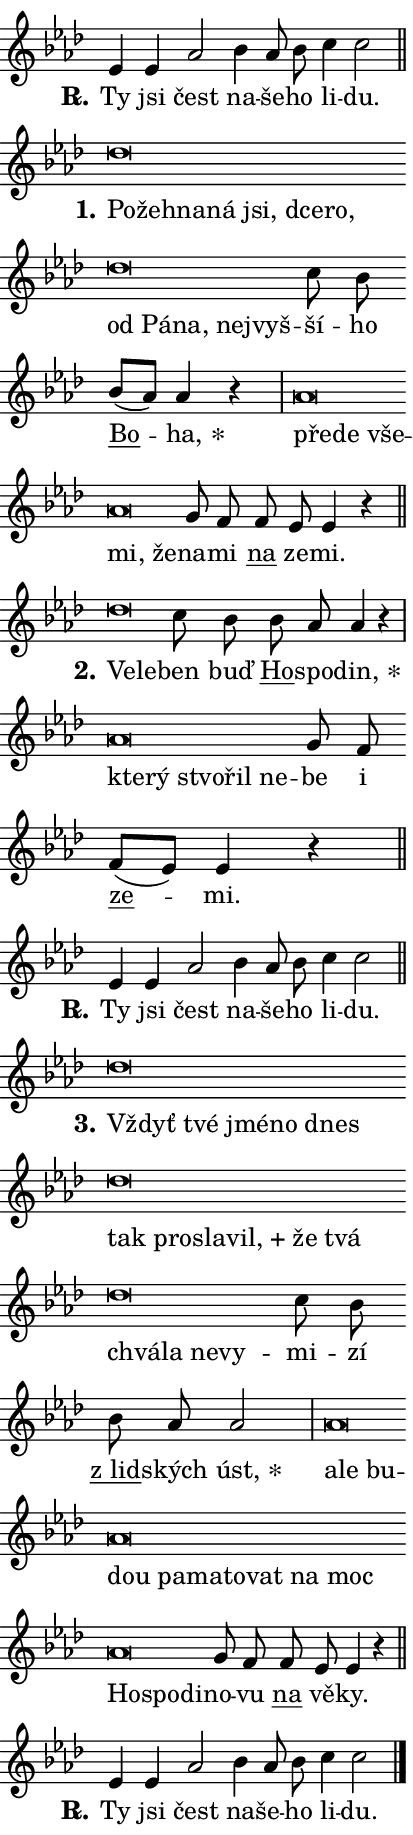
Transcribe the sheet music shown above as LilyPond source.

\version "2.24.0"
\header { tagline = "" }
\paper {
  indent = 0\cm
  top-margin = 0\cm
  right-margin = 0.13\cm % to fit lyric hyphens
  bottom-margin = 0\cm
  left-margin = 0\cm
  paper-width = 7\cm
  page-breaking = #ly:one-page-breaking
  system-system-spacing.basic-distance = #11
  score-system-spacing.basic-distance = #11
  ragged-last = ##f
}


%% Author: Thomas Morley
%% https://lists.gnu.org/archive/html/lilypond-user/2020-05/msg00002.html
#(define (line-position grob)
"Returns position of @var[grob} in current system:
   @code{'start}, if at first time-step
   @code{'end}, if at last time-step
   @code{'middle} otherwise
"
  (let* ((col (ly:item-get-column grob))
         (ln (ly:grob-object col 'left-neighbor))
         (rn (ly:grob-object col 'right-neighbor))
         (col-to-check-left (if (ly:grob? ln) ln col))
         (col-to-check-right (if (ly:grob? rn) rn col))
         (break-dir-left
           (and
             (ly:grob-property col-to-check-left 'non-musical #f)
             (ly:item-break-dir col-to-check-left)))
         (break-dir-right
           (and
             (ly:grob-property col-to-check-right 'non-musical #f)
             (ly:item-break-dir col-to-check-right))))
        (cond ((eqv? 1 break-dir-left) 'start)
              ((eqv? -1 break-dir-right) 'end)
              (else 'middle))))

#(define (tranparent-at-line-position vctor)
  (lambda (grob)
  "Relying on @code{line-position} select the relevant enry from @var{vctor}.
Used to determine transparency,"
    (case (line-position grob)
      ((end) (not (vector-ref vctor 0)))
      ((middle) (not (vector-ref vctor 1)))
      ((start) (not (vector-ref vctor 2))))))

noteHeadBreakVisibility =
#(define-music-function (break-visibility)(vector?)
"Makes @code{NoteHead}s transparent relying on @var{break-visibility}"
#{
  \override NoteHead.transparent =
    #(tranparent-at-line-position break-visibility)
#})

#(define delete-ledgers-for-transparent-note-heads
  (lambda (grob)
    "Reads whether a @code{NoteHead} is transparent.
If so this @code{NoteHead} is removed from @code{'note-heads} from
@var{grob}, which is supposed to be @code{LedgerLineSpanner}.
As a result ledgers are not printed for this @code{NoteHead}"
    (let* ((nhds-array (ly:grob-object grob 'note-heads))
           (nhds-list
             (if (ly:grob-array? nhds-array)
                 (ly:grob-array->list nhds-array)
                 '()))
           ;; Relies on the transparent-property being done before
           ;; Staff.LedgerLineSpanner.after-line-breaking is executed.
           ;; This is fragile ...
           (to-keep
             (remove
               (lambda (nhd)
                 (ly:grob-property nhd 'transparent #f))
               nhds-list)))
      ;; TODO find a better method to iterate over grob-arrays, similiar
      ;; to filter/remove etc for lists
      ;; For now rebuilt from scratch
      (set! (ly:grob-object grob 'note-heads)  '())
      (for-each
        (lambda (nhd)
          (ly:pointer-group-interface::add-grob grob 'note-heads nhd))
        to-keep))))

squashNotes = {
  \override NoteHead.X-extent = #'(-0.2 . 0.2)
  \override NoteHead.Y-extent = #'(-0.75 . 0)
  \override NoteHead.stencil =
    #(lambda (grob)
       (let ((pos (ly:grob-property grob 'staff-position)))
         (begin
           (if (< pos -7) (display "ERROR: Lower brevis then expected\n") (display ""))
           (if (<= pos -6) ly:text-interface::print ly:note-head::print))))
}
unSquashNotes = {
  \revert NoteHead.X-extent
  \revert NoteHead.Y-extent
  \revert NoteHead.stencil
}

hideNotes = \noteHeadBreakVisibility #begin-of-line-visible
unHideNotes = \noteHeadBreakVisibility #all-visible

% work-around for resetting accidentals
% https://lilypond.org/doc/v2.23/Documentation/notation/displaying-rhythms#unmetered-music
cadenzaMeasure = {
  \cadenzaOff
  \partial 1024 s1024
  \cadenzaOn
}

#(define-markup-command (accent layout props text) (markup?)
  "Underline accented syllable"
  (interpret-markup layout props
    #{\markup \override #'(offset . 4.3) \underline { #text }#}))

responsum = \markup \concat {
  "R" \hspace #-1.05 \path #0.1 #'((moveto 0 0.07) (lineto 0.9 0.8)) \hspace #0.05 "."
}

spaceSize = #0.6828661417322834 % exact space size for TeX Gyre Schola

\layout {
  \context {
    \Staff
    \remove "Time_signature_engraver"
    \override LedgerLineSpanner.after-line-breaking = #delete-ledgers-for-transparent-note-heads
  }
  \context {
    \Lyrics {
      \override LyricSpace.minimum-distance = \spaceSize
      \override LyricText.font-name = #"TeX Gyre Schola"
      \override LyricText.font-size = 1
      \override StanzaNumber.font-name = #"TeX Gyre Schola Bold"
      \override StanzaNumber.font-size = 1
    }
  }
  \context {
    \Score 
    \override NoteHead.text =
      #(lambda (grob) 
        (let ((pos (ly:grob-property grob 'staff-position)))
          #{\markup {
            \combine
              \halign #-0.55 \raise #(if (= pos -6) 0 0.5) \override #'(thickness . 2) \draw-line #'(3.2 . 0)
              \musicglyph "noteheads.sM1"
          }#}))
  }
}

% magnetic-lyrics.ily
%
%   written by
%     Jean Abou Samra <jean@abou-samra.fr>
%     Werner Lemberg <wl@gnu.org>
%
%   adapted by
%     Jiri Hon <jiri.hon@gmail.com>
%
% Version 2022-Apr-15

% https://www.mail-archive.com/lilypond-user@gnu.org/msg149350.html

#(define (Left_hyphen_pointer_engraver context)
   "Collect syllable-hyphen-syllable occurrences in lyrics and store
them in properties.  This engraver only looks to the left.  For
example, if the lyrics input is @code{foo -- bar}, it does the
following.

@itemize @bullet
@item
Set the @code{text} property of the @code{LyricHyphen} grob between
@q{foo} and @q{bar} to @code{foo}.

@item
Set the @code{left-hyphen} property of the @code{LyricText} grob with
text @q{foo} to the @code{LyricHyphen} grob between @q{foo} and
@q{bar}.
@end itemize

Use this auxiliary engraver in combination with the
@code{lyric-@/text::@/apply-@/magnetic-@/offset!} hook."
   (let ((hyphen #f)
         (text #f))
     (make-engraver
      (acknowledgers
       ((lyric-syllable-interface engraver grob source-engraver)
        (set! text grob)))
      (end-acknowledgers
       ((lyric-hyphen-interface engraver grob source-engraver)
        ;(when (not (grob::has-interface grob 'lyric-space-interface))
          (set! hyphen grob)));)
      ((stop-translation-timestep engraver)
       (when (and text hyphen)
         (ly:grob-set-object! text 'left-hyphen hyphen))
       (set! text #f)
       (set! hyphen #f)))))

#(define (lyric-text::apply-magnetic-offset! grob)
   "If the space between two syllables is less than the value in
property @code{LyricText@/.details@/.squash-threshold}, move the right
syllable to the left so that it gets concatenated with the left
syllable.

Use this function as a hook for
@code{LyricText@/.after-@/line-@/breaking} if the
@code{Left_@/hyphen_@/pointer_@/engraver} is active."
   (let ((hyphen (ly:grob-object grob 'left-hyphen #f)))
     (when hyphen
       (let ((left-text (ly:spanner-bound hyphen LEFT)))
         (when (grob::has-interface left-text 'lyric-syllable-interface)
           (let* ((common (ly:grob-common-refpoint grob left-text X))
                  (this-x-ext (ly:grob-extent grob common X))
                  (left-x-ext
                   (begin
                     ;; Trigger magnetism for left-text.
                     (ly:grob-property left-text 'after-line-breaking)
                     (ly:grob-extent left-text common X)))
                  ;; `delta` is the gap width between two syllables.
                  (delta (- (interval-start this-x-ext)
                            (interval-end left-x-ext)))
                  (details (ly:grob-property grob 'details))
                  (threshold (assoc-get 'squash-threshold details 0.2)))
             (when (< delta threshold)
               (let* (;; We have to manipulate the input text so that
                      ;; ligatures crossing syllable boundaries are not
                      ;; disabled.  For languages based on the Latin
                      ;; script this is essentially a beautification.
                      ;; However, for non-Western scripts it can be a
                      ;; necessity.
                      (lt (ly:grob-property left-text 'text))
                      (rt (ly:grob-property grob 'text))
                      (is-space (grob::has-interface hyphen 'lyric-space-interface))
                      (space (if is-space " " ""))
                      (extra-delta (if is-space spaceSize 0))
                      ;; Append new syllable.
                      (ltrt-space (if (and (string? lt) (string? rt))
                                (string-append lt space rt)
                                (make-concat-markup (list lt space rt))))
                      ;; Right-align `ltrt` to the right side.
                      (ltrt-space-markup (grob-interpret-markup
                               grob
                               (make-translate-markup
                                (cons (interval-length this-x-ext) 0)
                                (make-right-align-markup ltrt-space)))))
                 (begin
                   ;; Don't print `left-text`.
                   (ly:grob-set-property! left-text 'stencil #f)
                   ;; Set text and stencil (which holds all collected
                   ;; syllables so far) and shift it to the left.
                   (ly:grob-set-property! grob 'text ltrt-space)
                   (ly:grob-set-property! grob 'stencil ltrt-space-markup)
                   (ly:grob-translate-axis! grob (- (- delta extra-delta)) X))))))))))


#(define (lyric-hyphen::displace-bounds-first grob)
   ;; Make very sure this callback isn't triggered too early.
   (let ((left (ly:spanner-bound grob LEFT))
         (right (ly:spanner-bound grob RIGHT)))
     (ly:grob-property left 'after-line-breaking)
     (ly:grob-property right 'after-line-breaking)
     (ly:lyric-hyphen::print grob)))

squashThreshold = #0.4

\layout {
  \context {
    \Lyrics
    \consists #Left_hyphen_pointer_engraver
    \override LyricText.after-line-breaking =
      #lyric-text::apply-magnetic-offset!
    \override LyricHyphen.stencil = #lyric-hyphen::displace-bounds-first
    \override LyricText.details.squash-threshold = \squashThreshold
    \override LyricHyphen.minimum-distance = 0
    \override LyricHyphen.minimum-length = \squashThreshold
  }
}

squashText = \override LyricText.details.squash-threshold = 9999
unSquashText = \override LyricText.details.squash-threshold = \squashThreshold

leftText = \override LyricText.self-alignment-X = #LEFT
unLeftText = \revert LyricText.self-alignment-X

starOffset = #(lambda (grob) 
                (let ((x_offset (ly:self-alignment-interface::aligned-on-x-parent grob)))
                  (if (= x_offset 0) 0 (+ x_offset 1.2))))

star = #(define-music-function (syllable)(string?)
"Append star separator at the end of a syllable"
#{
  \once \override LyricText.X-offset = #starOffset
  \lyricmode { \markup {
    #syllable
    \override #'((font-name . "TeX Gyre Schola Bold")) \hspace #0.2 \lower #0.65 \larger "*"
  } }
#})

starAccent = #(define-music-function (syllable)(string?)
"Append star separator at the end of a syllable and make accent"
#{
  \once \override LyricText.X-offset = #starOffset
  \lyricmode { \markup {
    \accent #syllable
    \override #'((font-name . "TeX Gyre Schola Bold")) \hspace #0.2 \lower #0.65 \larger "*"
  } }
#})

breath = #(define-music-function (syllable)(string?)
"Append breathing indicator at the end of a syllable"
#{
  \lyricmode { \markup { #syllable "+" } }
#})

optionalBreath = #(define-music-function (syllable)(string?)
"Append optional breathing indicator at the end of a syllable"
#{
  \lyricmode { \markup { #syllable "(+)" } }
#})


\score {
    <<
        \new Voice = "melody" { \cadenzaOn \key as \major \relative { es'4 es as2 \bar "" bes4 as8 bes \bar "" c4 c2 \cadenzaMeasure \bar "||" \break } }
        \new Lyrics \lyricsto "melody" { \lyricmode { \set stanza = \responsum
Ty jsi čest na -- še -- ho li -- du. } }
    >>
    \layout {}
}

\score {
    <<
        \new Voice = "melody" { \cadenzaOn \key as \major \relative { \squashNotes des''\breve*1/16 \hideNotes \breve*1/16 \bar "" \breve*1/16 \bar "" \breve*1/16 \bar "" \breve*1/16 \bar "" \breve*1/16 \bar "" \breve*1/16 \bar "" \breve*1/16 \bar "" \breve*1/16 \bar "" \breve*1/16 \bar "" \breve*1/16 \breve*1/16 \bar "" \unHideNotes \unSquashNotes c8 bes \bar "" bes[( as)] as4 r \cadenzaMeasure \bar "|" \squashNotes as\breve*1/16 \hideNotes \breve*1/16 \bar "" \breve*1/16 \bar "" \breve*1/16 \breve*1/16 \bar "" \unHideNotes \unSquashNotes g8 f \bar "" f es es4 r \cadenzaMeasure \bar "||" \break } }
        \new Lyrics \lyricsto "melody" { \lyricmode { \set stanza = "1."
\leftText Po -- \squashText žeh -- na -- ná jsi, dce -- ro, od Pá -- na, nej -- vyš -- \unLeftText \unSquashText ší -- ho \markup \accent Bo -- \star ha, \leftText pře -- \squashText de vše -- mi, že -- \unLeftText \unSquashText na -- mi \markup \accent na ze -- mi. } }
    >>
    \layout {}
}

\score {
    <<
        \new Voice = "melody" { \cadenzaOn \key as \major \relative { \squashNotes des''\breve*1/16 \hideNotes \breve*1/16 \bar "" \unHideNotes \unSquashNotes c8 bes \bar "" bes as as4 r \cadenzaMeasure \bar "|" \squashNotes as\breve*1/16 \hideNotes \breve*1/16 \bar "" \breve*1/16 \bar "" \breve*1/16 \breve*1/16 \bar "" \unHideNotes \unSquashNotes g8 f \bar "" f[( es)] es4 r \cadenzaMeasure \bar "||" \break } }
        \new Lyrics \lyricsto "melody" { \lyricmode { \set stanza = "2."
\leftText Ve -- \squashText le -- \unLeftText \unSquashText ben buď \markup \accent Ho -- spo -- \star din, \leftText kte -- \squashText rý stvo -- řil ne -- \unLeftText \unSquashText be i \markup \accent ze -- mi. } }
    >>
    \layout {}
}

\score {
    <<
        \new Voice = "melody" { \cadenzaOn \key as \major \relative { es'4 es as2 \bar "" bes4 as8 bes \bar "" c4 c2 \cadenzaMeasure \bar "||" \break } }
        \new Lyrics \lyricsto "melody" { \lyricmode { \set stanza = \responsum
Ty jsi čest na -- še -- ho li -- du. } }
    >>
    \layout {}
}

\score {
    <<
        \new Voice = "melody" { \cadenzaOn \key as \major \relative { \squashNotes des''\breve*1/16 \hideNotes \breve*1/16 \bar "" \breve*1/16 \bar "" \breve*1/16 \bar "" \breve*1/16 \bar "" \breve*1/16 \bar "" \breve*1/16 \bar "" \breve*1/16 \bar "" \breve*1/16 \bar "" \breve*1/16 \bar "" \breve*1/16 \bar "" \breve*1/16 \bar "" \breve*1/16 \bar "" \breve*1/16 \breve*1/16 \bar "" \unHideNotes \unSquashNotes c8 bes \bar "" bes as as2 \cadenzaMeasure \bar "|" \squashNotes as\breve*1/16 \hideNotes \breve*1/16 \bar "" \breve*1/16 \bar "" \breve*1/16 \bar "" \breve*1/16 \bar "" \breve*1/16 \bar "" \breve*1/16 \bar "" \breve*1/16 \bar "" \breve*1/16 \bar "" \breve*1/16 \bar "" \breve*1/16 \bar "" \breve*1/16 \breve*1/16 \bar "" \unHideNotes \unSquashNotes g8 f \bar "" f es es4 r \cadenzaMeasure \bar "||" \break } }
        \new Lyrics \lyricsto "melody" { \lyricmode { \set stanza = "3."
\leftText Vždyť \squashText tvé jmé -- no dnes tak pro -- sla -- \breath "vil," že tvá chvá -- la ne -- vy -- \unLeftText \unSquashText mi -- zí \markup \accent "z lid" -- ských \star úst, \leftText a -- \squashText le bu -- dou pa -- ma -- to -- vat na moc Ho -- spo -- di -- \unLeftText \unSquashText no -- vu \markup \accent na vě -- ky. } }
    >>
    \layout {}
}

\score {
    <<
        \new Voice = "melody" { \cadenzaOn \key as \major \relative { es'4 es as2 \bar "" bes4 as8 bes \bar "" c4 c2 \cadenzaMeasure \bar "||" \break } \bar "|." }
        \new Lyrics \lyricsto "melody" { \lyricmode { \set stanza = \responsum
Ty jsi čest na -- še -- ho li -- du. } }
    >>
    \layout {}
}
